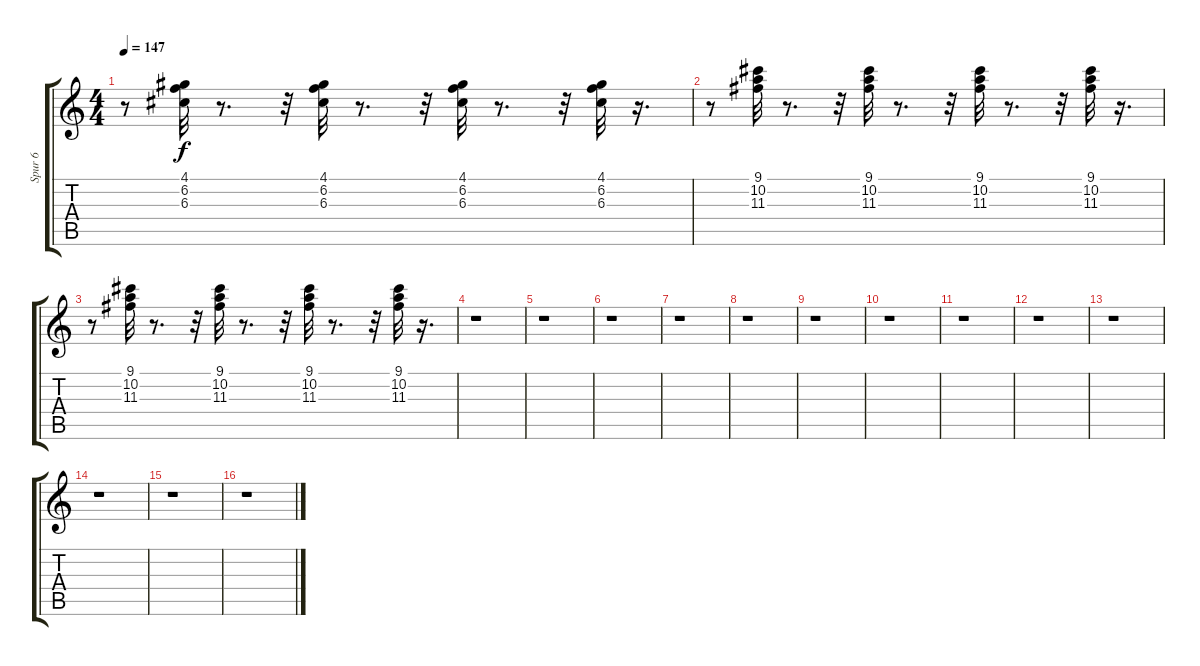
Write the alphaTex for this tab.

\track ("Spur 6" "Spur 6") {instrument distortionguitar}
\staff {score tabs}
\tuning (E4 B3 G3 D3 A2 E2) {hide}
\ts (4 4)
\tempo 147
\clef g2
\ks c
r.8{dy f} (4.1 6.2 6.3).32 r.8{d} r.32 (4.1 6.2 6.3).32 r.8{d} r.32 (4.1 6.2 6.3).32 r.8{d} r.32 (4.1 6.2 6.3).32 r.16{d} |
r.8 (9.1 10.2 11.3).32 r.8{d} r.32 (9.1 10.2 11.3).32 r.8{d} r.32 (9.1 10.2 11.3).32 r.8{d} r.32 (9.1 10.2 11.3).32 r.16{d} |
r.8 (9.1 10.2 11.3).32 r.8{d} r.32 (9.1 10.2 11.3).32 r.8{d} r.32 (9.1 10.2 11.3).32 r.8{d} r.32 (9.1 10.2 11.3).32 r.16{d} |
r.1 |
r.1 |
r.1 |
r.1 |
r.1 |
r.1 |
r.1 |
r.1 |
r.1 |
r.1 |
r.1 |
r.1 |
r.1
